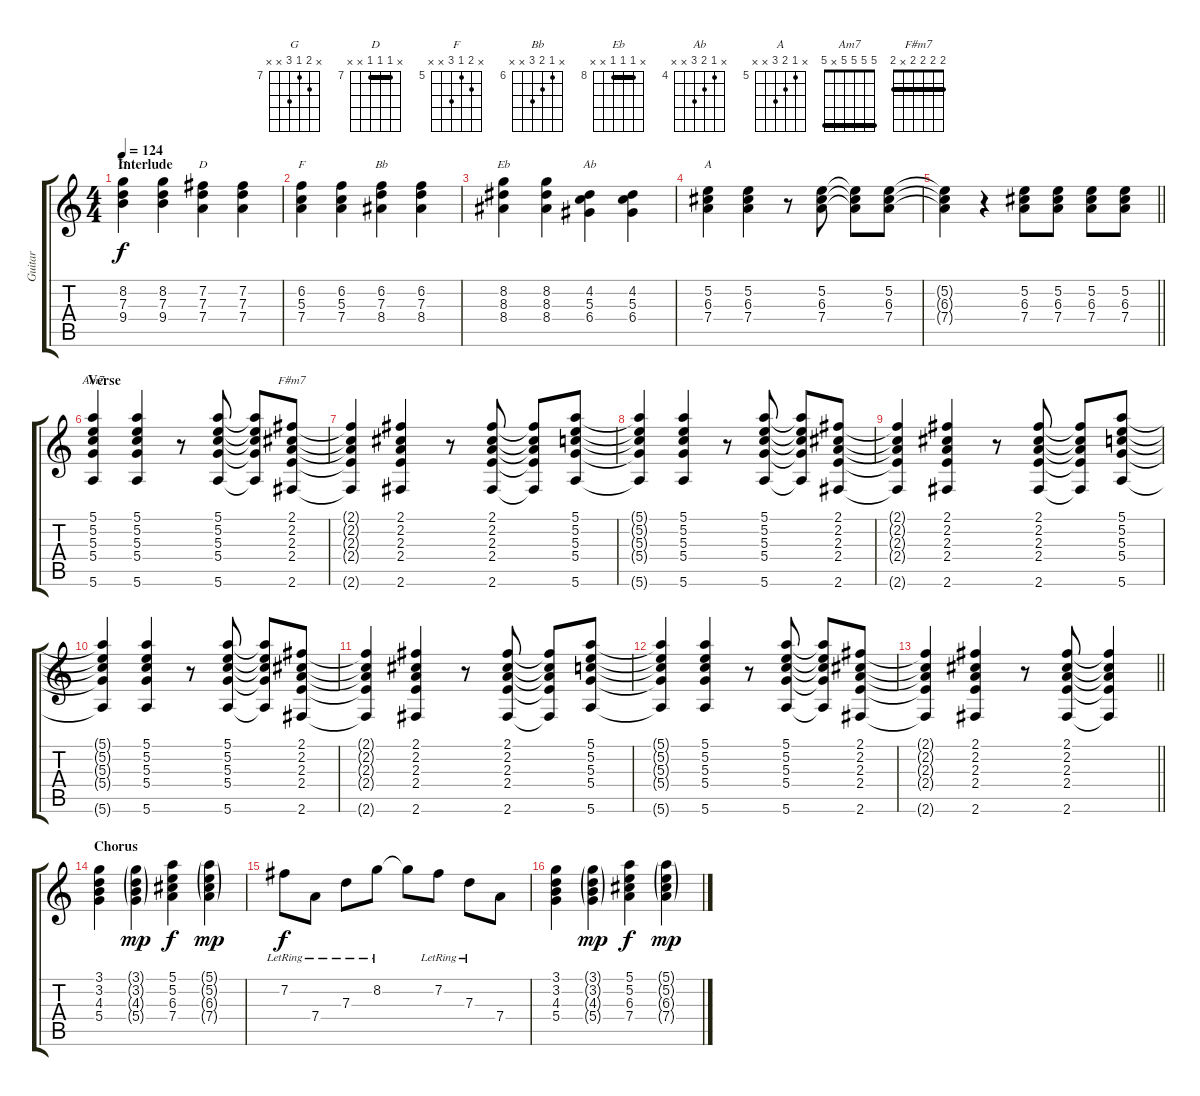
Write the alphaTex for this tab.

\track ("Guitar" "Guitar") {instrument electricguitarjazz}
\staff {score tabs}
\tuning (E4 B3 G3 D3 A2 E2) {hide}
\chord ("G" x 8 7 9 x x) {firstfret 7}
\chord ("D" x 7 7 7 x x) {firstfret 7 barre 7}
\chord ("F" x 6 5 7 x x) {firstfret 5}
\chord ("Bb" x 6 7 8 x x) {firstfret 6}
\chord ("Eb" x 8 8 8 x x) {firstfret 8 barre 8}
\chord ("Ab" x 4 5 6 x x) {firstfret 4}
\chord ("A" x 5 6 7 x x) {firstfret 5}
\chord ("Am7" 5 5 5 5 x 5) {barre 5}
\chord ("F#m7" 2 2 2 2 x 2) {barre 2}
\ts (4 4)
\section ("" "Interlude")
\tempo 124
\clef g2
\ks c
(8.2 7.3 9.4).4{ch "G" dy f instrument electricguitarjazz} (8.2 7.3 9.4).4 (7.2 7.3 7.4).4{ch "D"} (7.2 7.3 7.4).4 |
(6.2 5.3 7.4).4{ch "F"} (6.2 5.3 7.4).4 (6.2 7.3 8.4).4{ch "Bb"} (6.2 7.3 8.4).4 |
(8.2 8.3 8.4).4{ch "Eb"} (8.2 8.3 8.4).4 (4.2 5.3 6.4).4{ch "Ab"} (4.2 5.3 6.4).4 |
(5.2 6.3 7.4).4{ch "A"} (5.2 6.3 7.4).4 r.8 (5.2 6.3 7.4).8 (5.2{t} 6.3{t} 7.4{t}).8 (5.2 6.3 7.4).8 |
\barLineRight lightlight
(5.2{t} 6.3{t} 7.4{t}).4 r.4 (5.2 6.3 7.4).8 (5.2 6.3 7.4).8 (5.2 6.3 7.4).8 (5.2 6.3 7.4).8 |
\section ("" "Verse")
(5.1 5.2 5.3 5.4 5.6).4{ch "Am7"} (5.1 5.2 5.3 5.4 5.6).4 r.8 (5.1 5.2 5.3 5.4 5.6).8 (5.1{t} 5.2{t} 5.3{t} 5.4{t} 5.6{t}).8 (2.1 2.2 2.3 2.4 2.6).8{ch "F#m7"} |
(2.1{t} 2.2{t} 2.3{t} 2.4{t} 2.6{t}).4 (2.1 2.2 2.3 2.4 2.6).4 r.8 (2.1 2.2 2.3 2.4 2.6).8 (2.1{t} 2.2{t} 2.3{t} 2.4{t} 2.6{t}).8 (5.1 5.2 5.3 5.4 5.6).8 |
(5.1{t} 5.2{t} 5.3{t} 5.4{t} 5.6{t}).4 (5.1 5.2 5.3 5.4 5.6).4 r.8 (5.1 5.2 5.3 5.4 5.6).8 (5.1{t} 5.2{t} 5.3{t} 5.4{t} 5.6{t}).8 (2.1 2.2 2.3 2.4 2.6).8 |
(2.1{t} 2.2{t} 2.3{t} 2.4{t} 2.6{t}).4 (2.1 2.2 2.3 2.4 2.6).4 r.8 (2.1 2.2 2.3 2.4 2.6).8 (2.1{t} 2.2{t} 2.3{t} 2.4{t} 2.6{t}).8 (5.1 5.2 5.3 5.4 5.6).8 |
(5.1{t} 5.2{t} 5.3{t} 5.4{t} 5.6{t}).4 (5.1 5.2 5.3 5.4 5.6).4 r.8 (5.1 5.2 5.3 5.4 5.6).8 (5.1{t} 5.2{t} 5.3{t} 5.4{t} 5.6{t}).8 (2.1 2.2 2.3 2.4 2.6).8 |
(2.1{t} 2.2{t} 2.3{t} 2.4{t} 2.6{t}).4 (2.1 2.2 2.3 2.4 2.6).4 r.8 (2.1 2.2 2.3 2.4 2.6).8 (2.1{t} 2.2{t} 2.3{t} 2.4{t} 2.6{t}).8 (5.1 5.2 5.3 5.4 5.6).8 |
(5.1{t} 5.2{t} 5.3{t} 5.4{t} 5.6{t}).4 (5.1 5.2 5.3 5.4 5.6).4 r.8 (5.1 5.2 5.3 5.4 5.6).8 (5.1{t} 5.2{t} 5.3{t} 5.4{t} 5.6{t}).8 (2.1 2.2 2.3 2.4 2.6).8 |
\barLineRight lightlight
(2.1{t} 2.2{t} 2.3{t} 2.4{t} 2.6{t}).4 (2.1 2.2 2.3 2.4 2.6).4 r.8 (2.1 2.2 2.3 2.4 2.6).8 (2.1{t} 2.2{t} 2.3{t} 2.4{t} 2.6{t}).4 |
\section ("" "Chorus")
(3.1 3.2 4.3 5.4).4 (3.1{g} 3.2{g} 4.3{g} 5.4{g}).4{dy mp} (5.1 5.2 6.3 7.4).4{dy f} (5.1{g} 5.2{g} 6.3{g} 7.4{g}).4{dy mp} |
7.2{lr}.8{dy f} 7.4{lr}.8 7.3{lr}.8 8.2{lr}.8 8.2{t}.8 7.2{lr}.8 7.3{lr}.8 7.4.8 |
(3.1 3.2 4.3 5.4).4 (3.1{g} 3.2{g} 4.3{g} 5.4{g}).4{dy mp} (5.1 5.2 6.3 7.4).4{dy f} (5.1{g} 5.2{g} 6.3{g} 7.4{g}).4{dy mp}
